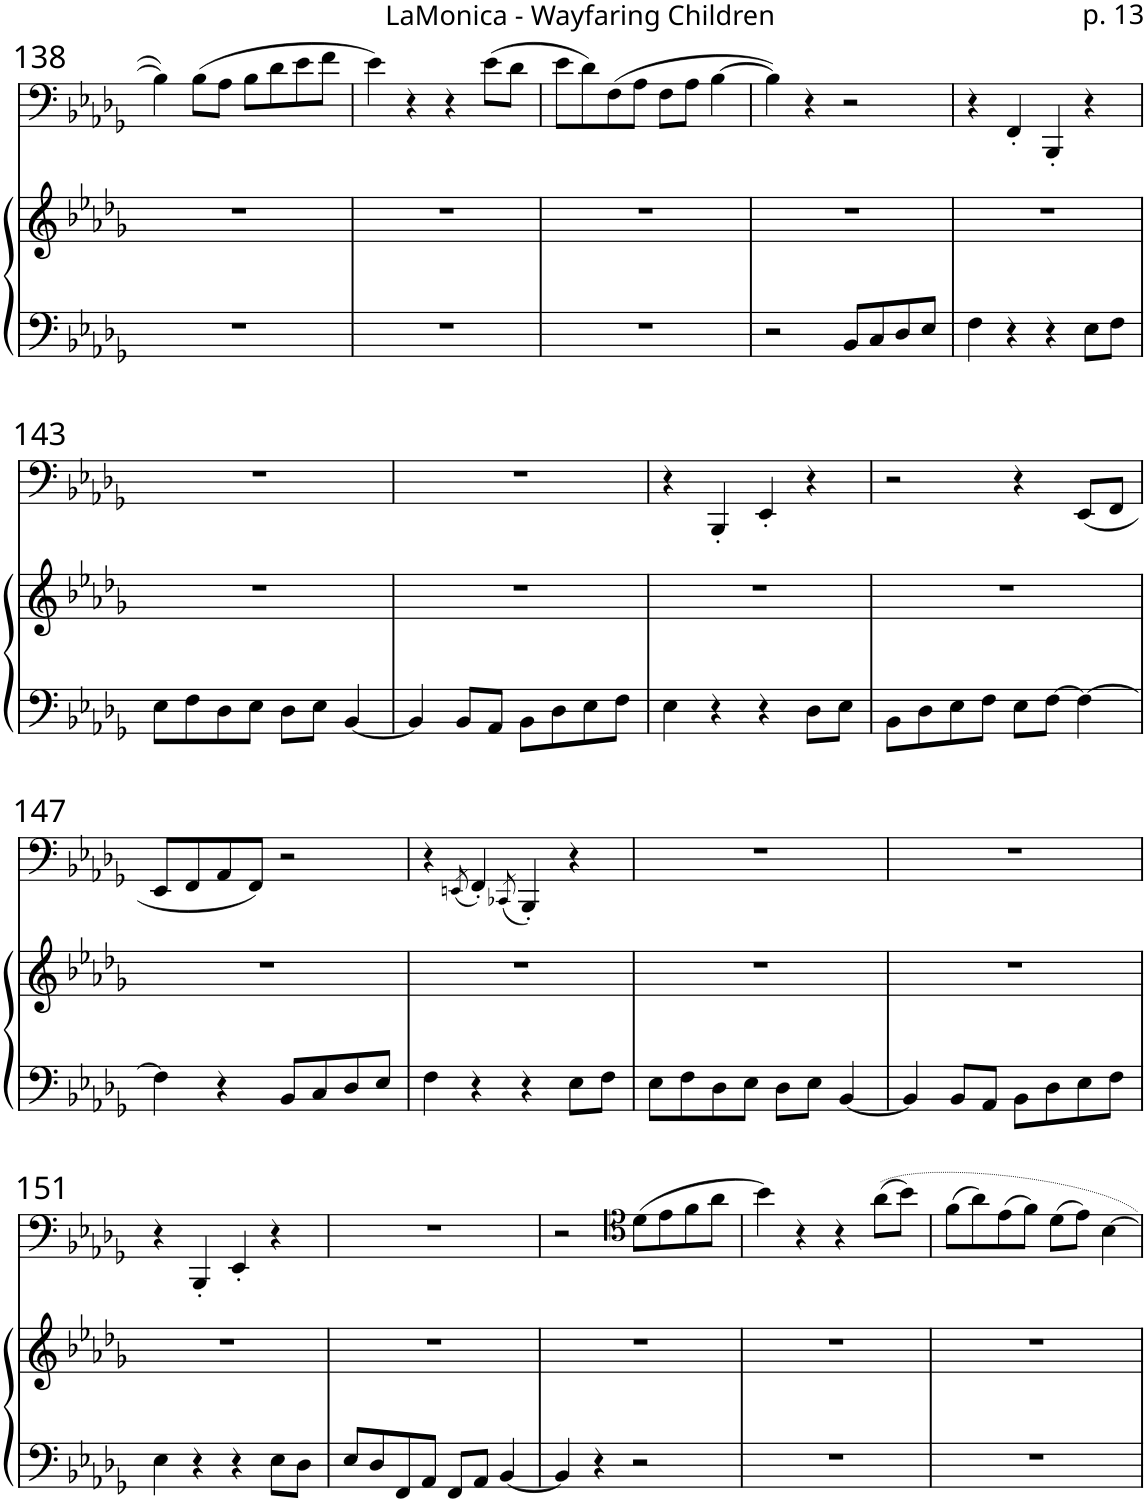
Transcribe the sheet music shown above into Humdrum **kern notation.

**kern	**kern	**kern
*part2	*part2	*part1
*staff3	*staff2	*staff1
*I"Piano	*	*I"Bassoon
*I'Pno	*	*I'Bsn
!!LO:PB:g=z
*clefF4	*clefG2	*clefF4
*k[b-e-a-d-g-]	*k[b-e-a-d-g-]	*k[b-e-a-d-g-]
*M2/2	*M2/2	*M2/2
=138	=138	=138
1r	1r	4B-\]
.	.	(8B-\L
.	.	8A-\J
.	.	8B-\L
.	.	8d-\
.	.	8e-\
.	.	8f\J
=139	=139	=139
1r	1r	4e-\)
.	.	4r
.	.	4r
.	.	(8e-\L
.	.	8d-\J
=140	=140	=140
1r	1r	8e-\L
.	.	8d-\)
.	.	(8F\
.	.	8A-\J
.	.	8F\L
.	.	8A-\J
.	.	[4B-\
=141	=141	=141
2r	1r	4B-\])
.	.	4r
8BB-/L	.	2r
8C/	.	.
8D-/	.	.
8E-/J	.	.
=142	=142	=142
4F\	1r	4r
4r	.	4FF'/
4r	.	4BBB-'/
8E-\L	.	4r
8F\J	.	.
!!LO:LB:g=z
=143	=143	=143
8E-\L	1r	1r
8F\	.	.
8D-\	.	.
8E-\J	.	.
8D-\L	.	.
8E-\J	.	.
[4BB-/	.	.
=144	=144	=144
4BB-/]	1r	1r
8BB-/L	.	.
8AA-/J	.	.
8BB-\L	.	.
8D-\	.	.
8E-\	.	.
8F\J	.	.
=145	=145	=145
4E-\	1r	4r
4r	.	4BBB-'/
4r	.	4EE-'/
8D-\L	.	4r
8E-\J	.	.
=146	=146	=146
8BB-\L	1r	2r
8D-\	.	.
8E-\	.	.
8F\J	.	.
8E-\L	.	4r
[8F\J	.	.
4F\_	.	(8EE-/L
.	.	8FF/J
!!LO:LB:g=z
=147	=147	=147
4F\]	1r	8EE-/L
.	.	8FF/
4r	.	8AA-/
.	.	8FF/J)
8BB-/L	.	2r
8C/	.	.
8D-/	.	.
8E-/J	.	.
=148	=148	=148
4F\	1r	4r
.	.	(8qEEn/
4r	.	4FF'/)
.	.	(8qCC-X/
4r	.	4BBB-'/)
8E-\L	.	4r
8F\J	.	.
=149	=149	=149
8E-\L	1r	1r
8F\	.	.
8D-\	.	.
8E-\J	.	.
8D-\L	.	.
8E-\J	.	.
[4BB-/	.	.
=150	=150	=150
4BB-/]	1r	1r
8BB-/L	.	.
8AA-/J	.	.
8BB-\L	.	.
8D-\	.	.
8E-\	.	.
8F\J	.	.
!!LO:LB:g=z
=151	=151	=151
4E-\	1r	4r
4r	.	4BBB-'/
4r	.	4EE-'/
8E-\L	.	4r
8D-\J	.	.
=152	=152	=152
8E-/L	1r	1r
8D-/	.	.
8FF/	.	.
8AA-/J	.	.
8FF/L	.	.
8AA-/J	.	.
[4BB-/	.	.
=153	=153	=153
4BB-/]	1r	2r
4r	.	.
*	*	*clefC4
2r	.	(8d-\L
.	.	8e-\
.	.	8f\
.	.	8a-\J
=154	=154	=154
1r	1r	4b-\)
.	.	4r
.	.	4r
.	.	(8a-\L
.	.	8b-\J)
=155	=155	=155
1r	1r	(8f\L
.	.	8a-\)
.	.	(8e-\
.	.	8f\J)
.	.	(8d-\L
.	.	8e-\J)
.	.	[4B-\
=	=	=
*-	*-	*-
